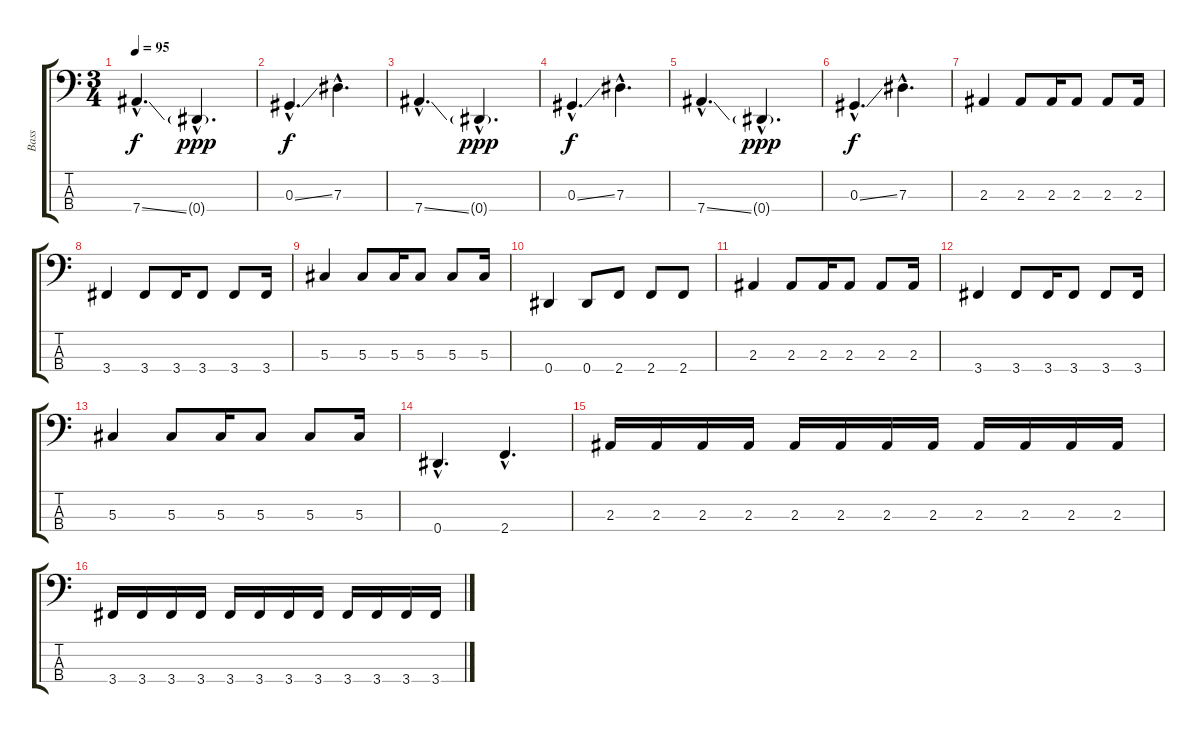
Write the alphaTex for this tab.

\track ("Bass" "Bass") {instrument electricbasspick}
\staff {score tabs}
\tuning (Gb2 Db2 Ab1 Eb1) {hide}
\ts (3 4)
\tempo 95
\clef f4
\ks c
7.4{ss hac}.4{d dy f} 0.4{g hac}.4{d dy ppp} |
0.3{ss hac}.4{d dy f} 7.3{hac}.4{d} |
7.4{ss hac}.4{d} 0.4{g hac}.4{d dy ppp} |
0.3{ss hac}.4{d dy f} 7.3{hac}.4{d} |
7.4{ss hac}.4{d} 0.4{g hac}.4{d dy ppp} |
0.3{ss hac}.4{d dy f} 7.3{hac}.4{d} |
2.3.4 2.3.8 2.3.16 2.3.8 2.3.8 2.3.16 |
3.4.4 3.4.8 3.4.16 3.4.8 3.4.8 3.4.16 |
5.3.4 5.3.8 5.3.16 5.3.8 5.3.8 5.3.16 |
0.4.4 0.4.8 2.4.8 2.4.8 2.4.8 |
2.3.4 2.3.8 2.3.16 2.3.8 2.3.8 2.3.16 |
3.4.4 3.4.8 3.4.16 3.4.8 3.4.8 3.4.16 |
5.3.4 5.3.8 5.3.16 5.3.8 5.3.8 5.3.16 |
0.4{hac}.4{d} 2.4{hac}.4{d} |
2.3.16 2.3.16 2.3.16 2.3.16 2.3.16 2.3.16 2.3.16 2.3.16 2.3.16 2.3.16 2.3.16 2.3.16 |
3.4.16 3.4.16 3.4.16 3.4.16 3.4.16 3.4.16 3.4.16 3.4.16 3.4.16 3.4.16 3.4.16 3.4.16
